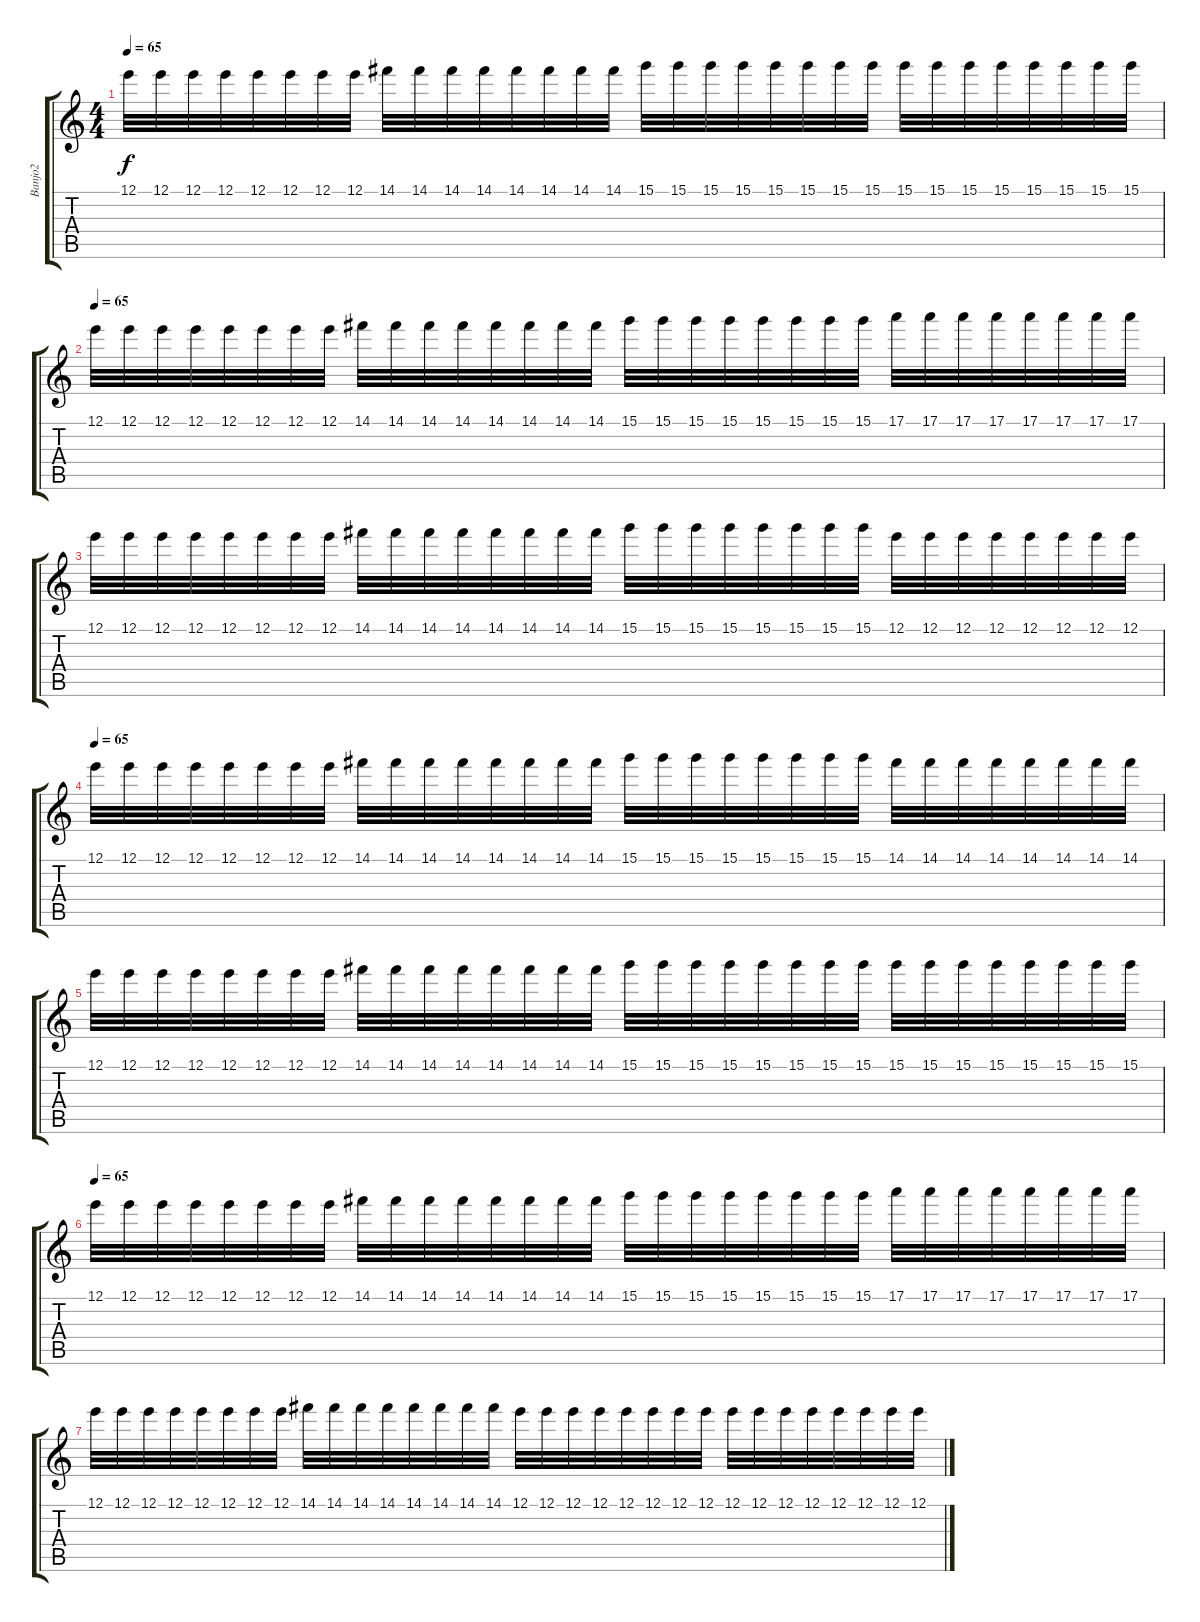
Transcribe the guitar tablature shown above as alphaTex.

\track ("Banjo2" "Banjo2") {instrument banjo}
\staff {score tabs}
\tuning (E4 B3 G3 D3 A2 E2) {hide}
\displaytranspose 12
\ts (4 4)
\tempo 65
\clef g2
\ks c
12.1.32{dy f} 12.1.32 12.1.32 12.1.32 12.1.32 12.1.32 12.1.32 12.1.32 14.1.32 14.1.32 14.1.32 14.1.32 14.1.32 14.1.32 14.1.32 14.1.32 15.1.32 15.1.32 15.1.32 15.1.32 15.1.32 15.1.32 15.1.32 15.1.32 15.1.32 15.1.32 15.1.32 15.1.32 15.1.32 15.1.32 15.1.32 15.1.32 |
\tempo 65
12.1.32 12.1.32 12.1.32 12.1.32 12.1.32 12.1.32 12.1.32 12.1.32 14.1.32 14.1.32 14.1.32 14.1.32 14.1.32 14.1.32 14.1.32 14.1.32 15.1.32 15.1.32 15.1.32 15.1.32 15.1.32 15.1.32 15.1.32 15.1.32 17.1.32 17.1.32 17.1.32 17.1.32 17.1.32 17.1.32 17.1.32 17.1.32 |
12.1.32 12.1.32 12.1.32 12.1.32 12.1.32 12.1.32 12.1.32 12.1.32 14.1.32 14.1.32 14.1.32 14.1.32 14.1.32 14.1.32 14.1.32 14.1.32 15.1.32 15.1.32 15.1.32 15.1.32 15.1.32 15.1.32 15.1.32 15.1.32 12.1.32 12.1.32 12.1.32 12.1.32 12.1.32 12.1.32 12.1.32 12.1.32 |
\tempo 65
12.1.32 12.1.32 12.1.32 12.1.32 12.1.32 12.1.32 12.1.32 12.1.32 14.1.32 14.1.32 14.1.32 14.1.32 14.1.32 14.1.32 14.1.32 14.1.32 15.1.32 15.1.32 15.1.32 15.1.32 15.1.32 15.1.32 15.1.32 15.1.32 14.1.32 14.1.32 14.1.32 14.1.32 14.1.32 14.1.32 14.1.32 14.1.32 |
12.1.32 12.1.32 12.1.32 12.1.32 12.1.32 12.1.32 12.1.32 12.1.32 14.1.32 14.1.32 14.1.32 14.1.32 14.1.32 14.1.32 14.1.32 14.1.32 15.1.32 15.1.32 15.1.32 15.1.32 15.1.32 15.1.32 15.1.32 15.1.32 15.1.32 15.1.32 15.1.32 15.1.32 15.1.32 15.1.32 15.1.32 15.1.32 |
\tempo 65
12.1.32 12.1.32 12.1.32 12.1.32 12.1.32 12.1.32 12.1.32 12.1.32 14.1.32 14.1.32 14.1.32 14.1.32 14.1.32 14.1.32 14.1.32 14.1.32 15.1.32 15.1.32 15.1.32 15.1.32 15.1.32 15.1.32 15.1.32 15.1.32 17.1.32 17.1.32 17.1.32 17.1.32 17.1.32 17.1.32 17.1.32 17.1.32 |
12.1.32 12.1.32 12.1.32 12.1.32 12.1.32 12.1.32 12.1.32 12.1.32 14.1.32 14.1.32 14.1.32 14.1.32 14.1.32 14.1.32 14.1.32 14.1.32 12.1.32 12.1.32 12.1.32 12.1.32 12.1.32 12.1.32 12.1.32 12.1.32 12.1.32 12.1.32 12.1.32 12.1.32 12.1.32 12.1.32 12.1.32 12.1.32
